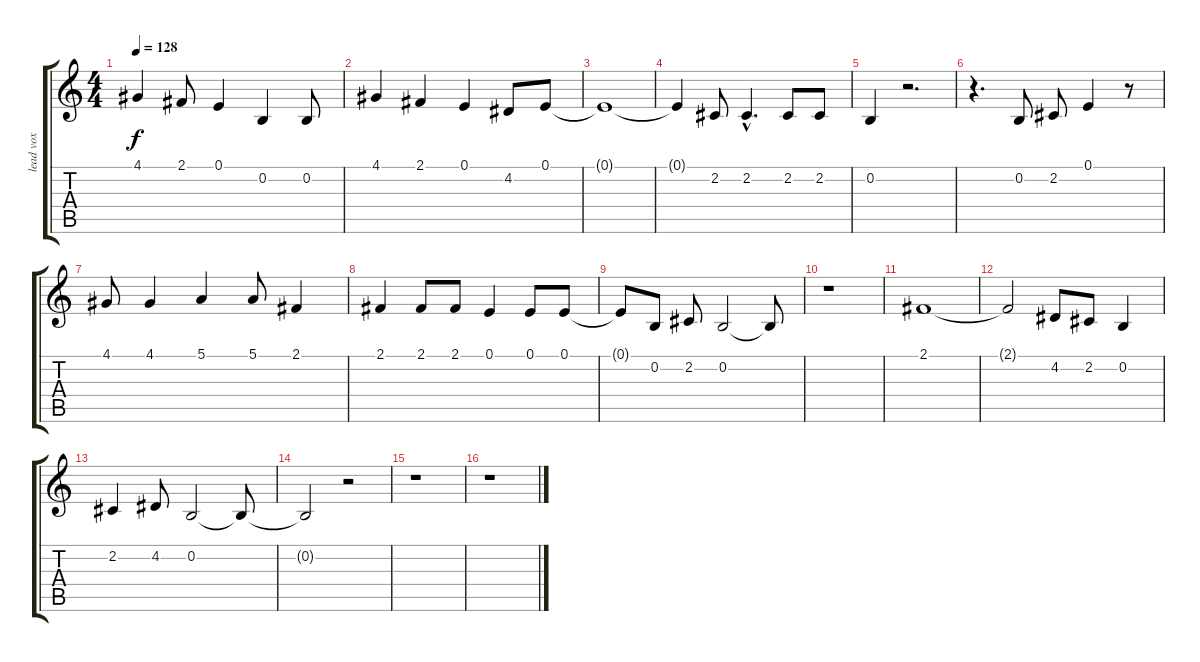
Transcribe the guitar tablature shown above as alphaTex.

\track ("lead vox" "lead vox") {instrument altosax}
\staff {score tabs}
\tuning (E4 B3 G3 D3 A2 E2) {hide}
\ts (4 4)
\tempo 128
\clef g2
\ks c
4.1.4{dy f} 2.1.8 0.1.4 0.2.4 0.2.8 |
4.1.4 2.1.4 0.1.4 4.2.8 0.1.8 |
0.1{t}.1 |
0.1{t}.4 2.2.8 2.2{hac}.4{d} 2.2.8 2.2.8 |
0.2.4 r.2{d} |
r.4{d} 0.2.8 2.2.8 0.1.4 r.8 |
4.1.8 4.1.4 5.1.4 5.1.8 2.1.4 |
2.1.4 2.1.8 2.1.8 0.1.4 0.1.8 0.1.8 |
0.1{t}.8 0.2.8 2.2.8 0.2.2 0.2{t}.8 |
r.1 |
2.1.1 |
2.1{t}.2 4.2.8 2.2.8 0.2.4 |
2.2.4 4.2.8 0.2.2 0.2{t}.8 |
0.2{t}.2 r.2 |
r.1 |
r.1
